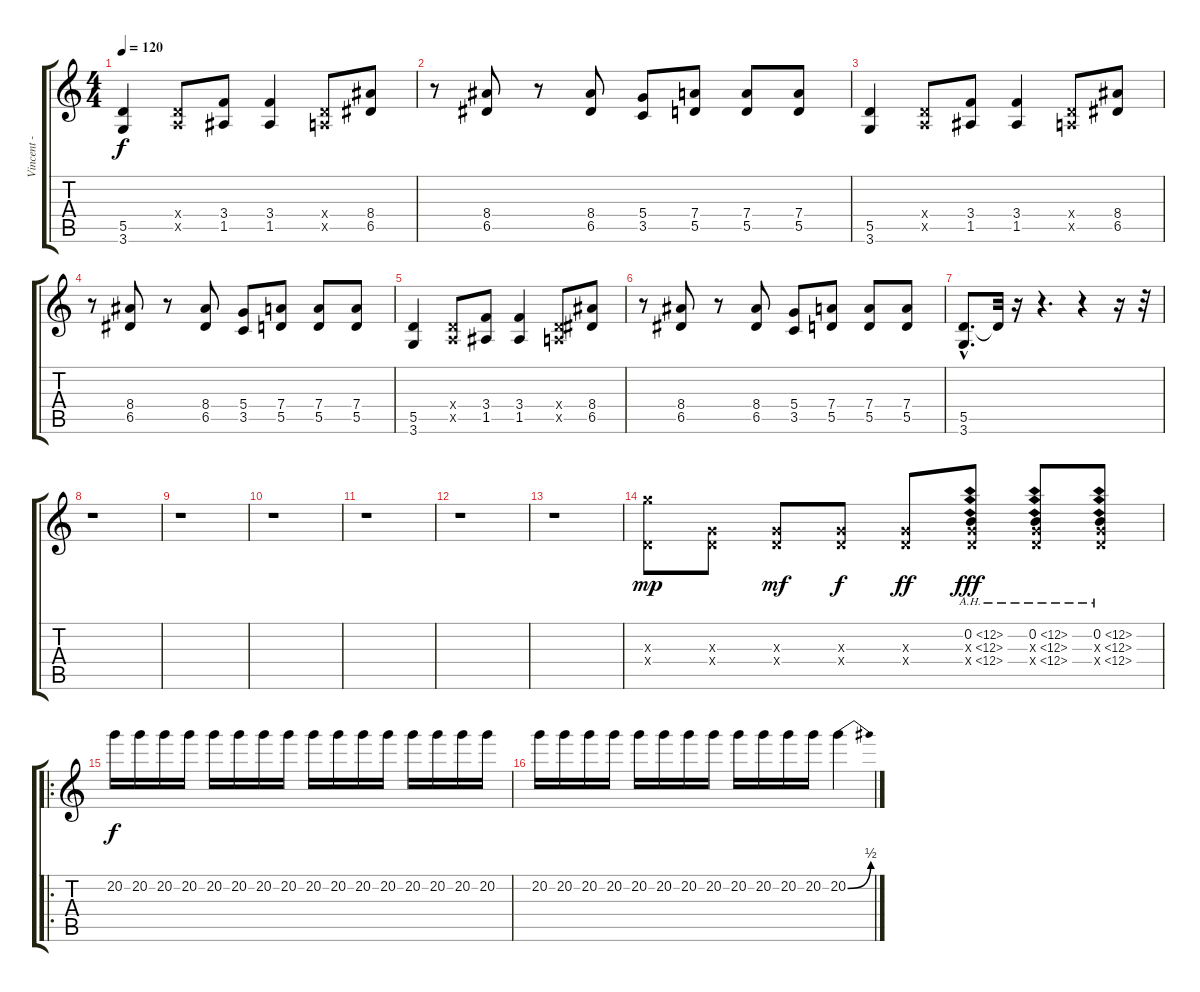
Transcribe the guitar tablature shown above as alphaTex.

\track ("Vincent - Guitare Disto" "Vincent - ") {instrument distortionguitar}
\staff {score tabs}
\tuning (E4 B3 G3 D3 A2 E2) {hide}
\ts (4 4)
\tempo 120
\clef g2
\ks c
(5.5 3.6).4{dy f} (0.4{x} 0.5{x}).8 (3.4 1.5).8 (3.4 1.5).4 (0.4{x} 0.5{x}).8 (8.4 6.5).8 |
r.8 (8.4 6.5).8 r.8 (8.4 6.5).8 (5.4 3.5).8 (7.4 5.5).8 (7.4 5.5).8 (7.4 5.5).8 |
(5.5 3.6).4 (0.4{x} 0.5{x}).8 (3.4 1.5).8 (3.4 1.5).4 (0.4{x} 0.5{x}).8 (8.4 6.5).8 |
r.8 (8.4 6.5).8 r.8 (8.4 6.5).8 (5.4 3.5).8 (7.4 5.5).8 (7.4 5.5).8 (7.4 5.5).8 |
(5.5 3.6).4 (0.4{x} 0.5{x}).8 (3.4 1.5).8 (3.4 1.5).4 (0.4{x} 0.5{x}).8 (8.4 6.5).8 |
r.8 (8.4 6.5).8 r.8 (8.4 6.5).8 (5.4 3.5).8 (7.4 5.5).8 (7.4 5.5).8 (7.4 5.5).8 |
(5.5{hac} 3.6{hac}).8{d} 5.5{t}.32 r.16 r.4{d} r.4 r.16 r.32 |
r.1 |
r.1 |
r.1 |
r.1 |
r.1 |
r.1 |
(12.3{x} 0.4{x}).8{dy mp} (0.3{x} 0.4{x}).8 (0.3{x} 0.4{x}).8{dy mf} (0.3{x} 0.4{x}).8{dy f} (0.3{x} 0.4{x}).8{dy ff} (0.2{ah 12} 0.3{ah 12 x} 0.4{ah 12 x}).8{dy fff} (0.2{ah 12} 0.3{ah 12 x} 0.4{ah 12 x}).8 (0.2{ah 12} 0.3{ah 12 x} 0.4{ah 12 x}).8 |
\ro
20.2.16{dy f} 20.2.16 20.2.16 20.2.16 20.2.16 20.2.16 20.2.16 20.2.16 20.2.16 20.2.16 20.2.16 20.2.16 20.2.16 20.2.16 20.2.16 20.2.16 |
20.2.16 20.2.16 20.2.16 20.2.16 20.2.16 20.2.16 20.2.16 20.2.16 20.2.16 20.2.16 20.2.16 20.2.16 20.2{be (bend 0 0 60 2)}.4
